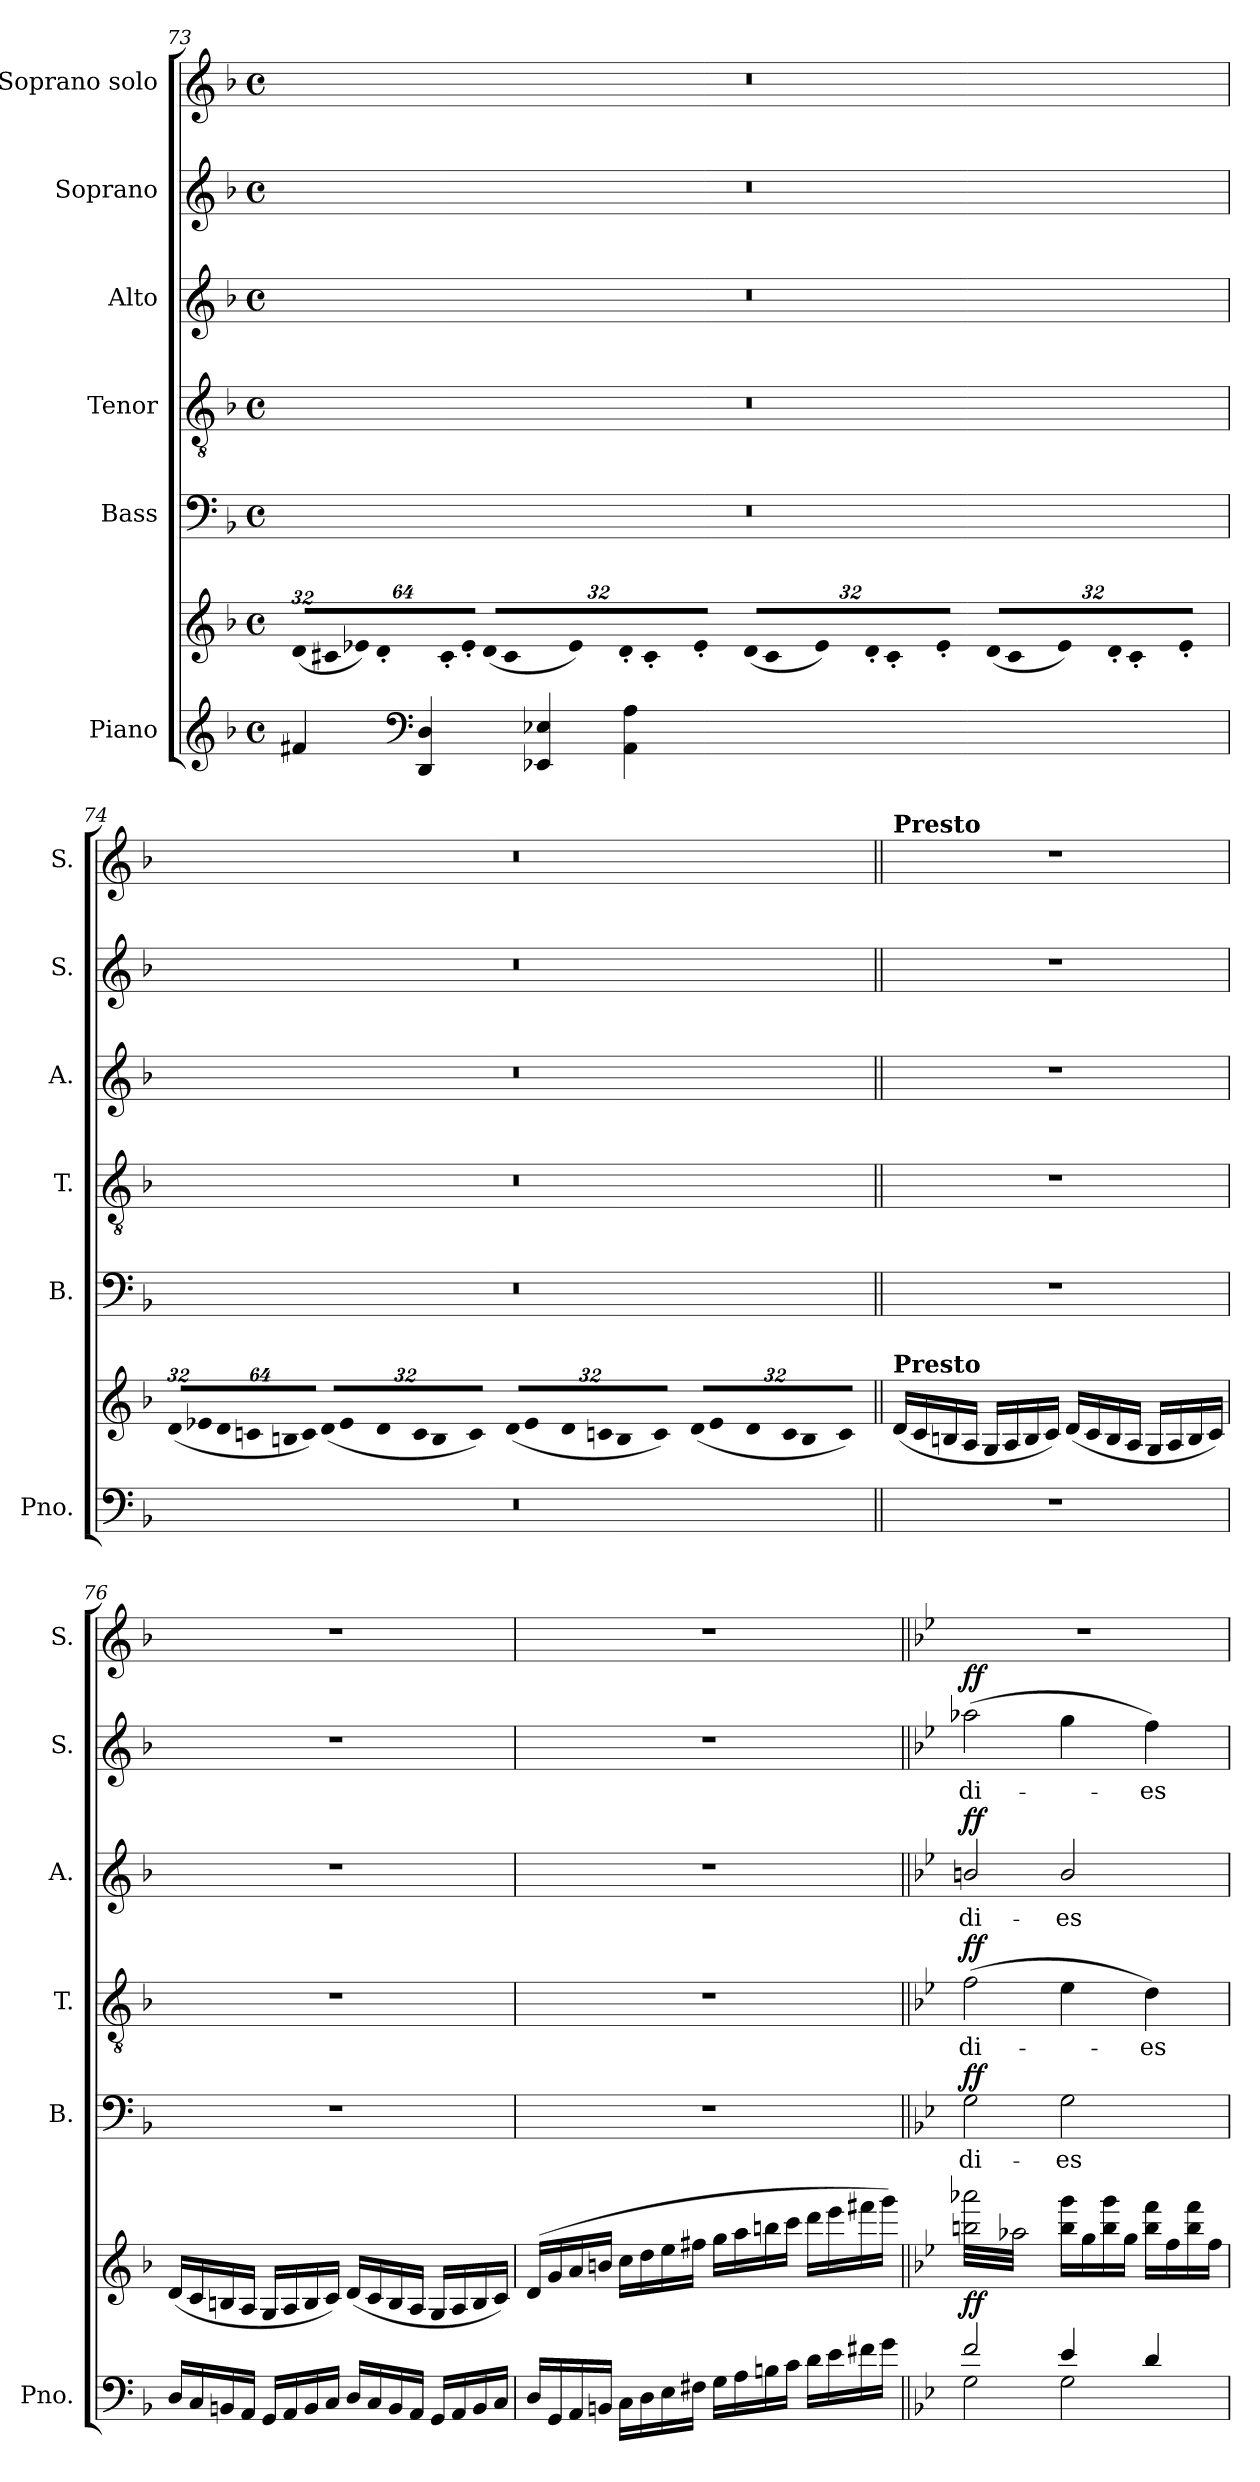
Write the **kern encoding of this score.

**kern	**kern	**dynam	**kern	**text	**dynam	**kern	**text	**dynam	**kern	**text	**dynam	**kern	**text	**dynam	**kern
*part6	*part6	*part6	*part5	*part5	*part5	*part4	*part4	*part4	*part3	*part3	*part3	*part2	*part2	*part2	*part1
*staff7	*staff6	*staff6/7	*staff5	*staff5	*staff5	*staff4	*staff4	*staff4	*staff3	*staff3	*staff3	*staff2	*staff2	*staff2	*staff1
*I"Piano	*	*	*I"Bass	*	*	*I"Tenor	*	*	*I"Alto	*	*	*I"Soprano	*	*	*I"Soprano solo
*I'Pno.	*	*	*I'B.	*	*	*I'T.	*	*	*I'A.	*	*	*I'S.	*	*	*I'S.
!!LO:LB:g=z
*clefG2	*clefG2	*	*clefF4	*	*	*clefGv2	*	*	*clefG2	*	*	*clefG2	*	*	*clefG2
*	*	*	*	*	*	*ITrd7c12	*	*	*	*	*	*	*	*	*
*k[b-]	*k[b-]	*	*k[b-]	*	*	*k[b-]	*	*	*k[b-]	*	*	*k[b-]	*	*	*k[b-]
*d:	*d:	*	*d:	*	*	*d:	*	*	*d:	*	*	*d:	*	*	*d:
*M4/4	*M4/4	*	*M4/4	*	*	*M4/4	*	*	*M4/4	*	*	*M4/4	*	*	*M4/4
*met(c)	*met(c)	*	*met(c)	*	*	*met(c)	*	*	*met(c)	*	*	*met(c)	*	*	*met(c)
*	*Xbrackettup	*	*	*	*	*	*	*	*	*	*	*	*	*	*
=73	=73	=73	=73	=73	=73	=73	=73	=73	=73	=73	=73	=73	=73	=73	=73
!	!LO:N:vis=16	!	!	!	!	!	!	!	!	!	!	!	!	!	!
4f#Xi/	(512%21di/LL	.	1r	.	.	1r	.	.	1r	.	.	1r	.	.	1r
!	!LO:N:vis=16	!	!	!	!	!	!	!	!	!	!	!	!	!	!
.	1024%43c#Xi/	.	.	.	.	.	.	.	.	.	.	.	.	.	.
!	!LO:N:vis=16	!	!	!	!	!	!	!	!	!	!	!	!	!	!
.	1024%43e-Xi/)	.	.	.	.	.	.	.	.	.	.	.	.	.	.
!	!LO:N:vis=16	!	!	!	!	!	!	!	!	!	!	!	!	!	!
.	512%21d'i/	.	.	.	.	.	.	.	.	.	.	.	.	.	.
!	!LO:N:vis=16	!	!	!	!	!	!	!	!	!	!	!	!	!	!
.	1024%43c#'i/	.	.	.	.	.	.	.	.	.	.	.	.	.	.
!	!LO:N:vis=16	!	!	!	!	!	!	!	!	!	!	!	!	!	!
.	1024%43e-'i/JJ	.	.	.	.	.	.	.	.	.	.	.	.	.	.
*clefF4	*	*	*	*	*	*	*	*	*	*	*	*	*	*	*
!	!LO:N:vis=16	!	!	!	!	!	!	!	!	!	!	!	!	!	!
4DDi/ 4Di	(512%21di/LL	.	.	.	.	.	.	.	.	.	.	.	.	.	.
!	!LO:N:vis=16	!	!	!	!	!	!	!	!	!	!	!	!	!	!
.	1024%43c#i/	.	.	.	.	.	.	.	.	.	.	.	.	.	.
!	!LO:N:vis=16	!	!	!	!	!	!	!	!	!	!	!	!	!	!
.	1024%43e-i/)	.	.	.	.	.	.	.	.	.	.	.	.	.	.
!	!LO:N:vis=16	!	!	!	!	!	!	!	!	!	!	!	!	!	!
.	512%21d'i/	.	.	.	.	.	.	.	.	.	.	.	.	.	.
!	!LO:N:vis=16	!	!	!	!	!	!	!	!	!	!	!	!	!	!
.	1024%43c#'i/	.	.	.	.	.	.	.	.	.	.	.	.	.	.
!	!LO:N:vis=16	!	!	!	!	!	!	!	!	!	!	!	!	!	!
.	1024%43e-'i/JJ	.	.	.	.	.	.	.	.	.	.	.	.	.	.
!	!LO:N:vis=16	!	!	!	!	!	!	!	!	!	!	!	!	!	!
4EE-Xi/ 4E-Xi	(512%21di/LL	.	.	.	.	.	.	.	.	.	.	.	.	.	.
!	!LO:N:vis=16	!	!	!	!	!	!	!	!	!	!	!	!	!	!
.	1024%43c#i/	.	.	.	.	.	.	.	.	.	.	.	.	.	.
!	!LO:N:vis=16	!	!	!	!	!	!	!	!	!	!	!	!	!	!
.	1024%43e-i/)	.	.	.	.	.	.	.	.	.	.	.	.	.	.
!	!LO:N:vis=16	!	!	!	!	!	!	!	!	!	!	!	!	!	!
.	512%21d'i/	.	.	.	.	.	.	.	.	.	.	.	.	.	.
!	!LO:N:vis=16	!	!	!	!	!	!	!	!	!	!	!	!	!	!
.	1024%43c#'i/	.	.	.	.	.	.	.	.	.	.	.	.	.	.
!	!LO:N:vis=16	!	!	!	!	!	!	!	!	!	!	!	!	!	!
.	1024%43e-'i/JJ	.	.	.	.	.	.	.	.	.	.	.	.	.	.
!	!LO:N:vis=16	!	!	!	!	!	!	!	!	!	!	!	!	!	!
4AAi\ 4Ai	(512%21di/LL	.	.	.	.	.	.	.	.	.	.	.	.	.	.
!	!LO:N:vis=16	!	!	!	!	!	!	!	!	!	!	!	!	!	!
.	1024%43c#i/	.	.	.	.	.	.	.	.	.	.	.	.	.	.
!	!LO:N:vis=16	!	!	!	!	!	!	!	!	!	!	!	!	!	!
.	1024%43e-i/)	.	.	.	.	.	.	.	.	.	.	.	.	.	.
!	!LO:N:vis=16	!	!	!	!	!	!	!	!	!	!	!	!	!	!
.	512%21d'i/	.	.	.	.	.	.	.	.	.	.	.	.	.	.
!	!LO:N:vis=16	!	!	!	!	!	!	!	!	!	!	!	!	!	!
.	1024%43c#'i/	.	.	.	.	.	.	.	.	.	.	.	.	.	.
!	!LO:N:vis=16	!	!	!	!	!	!	!	!	!	!	!	!	!	!
.	1024%43e-'i/JJ	.	.	.	.	.	.	.	.	.	.	.	.	.	.
=74	=74	=74	=74	=74	=74	=74	=74	=74	=74	=74	=74	=74	=74	=74	=74
!	!LO:N:vis=16	!	!	!	!	!	!	!	!	!	!	!	!	!	!
1r	(512%21di/LL	.	1r	.	.	1r	.	.	1r	.	.	1r	.	.	1r
!	!LO:N:vis=16	!	!	!	!	!	!	!	!	!	!	!	!	!	!
.	1024%43e-Xi/	.	.	.	.	.	.	.	.	.	.	.	.	.	.
!	!LO:N:vis=16	!	!	!	!	!	!	!	!	!	!	!	!	!	!
.	1024%43di/	.	.	.	.	.	.	.	.	.	.	.	.	.	.
!	!LO:N:vis=16	!	!	!	!	!	!	!	!	!	!	!	!	!	!
.	512%21cni/	.	.	.	.	.	.	.	.	.	.	.	.	.	.
!	!LO:N:vis=16	!	!	!	!	!	!	!	!	!	!	!	!	!	!
.	1024%43Bni/	.	.	.	.	.	.	.	.	.	.	.	.	.	.
!	!LO:N:vis=16	!	!	!	!	!	!	!	!	!	!	!	!	!	!
.	1024%43ci/JJ)	.	.	.	.	.	.	.	.	.	.	.	.	.	.
!	!LO:N:vis=16	!	!	!	!	!	!	!	!	!	!	!	!	!	!
.	(512%21di/LL	.	.	.	.	.	.	.	.	.	.	.	.	.	.
!	!LO:N:vis=16	!	!	!	!	!	!	!	!	!	!	!	!	!	!
.	1024%43e-i/	.	.	.	.	.	.	.	.	.	.	.	.	.	.
!	!LO:N:vis=16	!	!	!	!	!	!	!	!	!	!	!	!	!	!
.	1024%43di/	.	.	.	.	.	.	.	.	.	.	.	.	.	.
!	!LO:N:vis=16	!	!	!	!	!	!	!	!	!	!	!	!	!	!
.	512%21ci/	.	.	.	.	.	.	.	.	.	.	.	.	.	.
!	!LO:N:vis=16	!	!	!	!	!	!	!	!	!	!	!	!	!	!
.	1024%43Bi/	.	.	.	.	.	.	.	.	.	.	.	.	.	.
!	!LO:N:vis=16	!	!	!	!	!	!	!	!	!	!	!	!	!	!
.	1024%43ci/JJ)	.	.	.	.	.	.	.	.	.	.	.	.	.	.
!	!LO:N:vis=16	!	!	!	!	!	!	!	!	!	!	!	!	!	!
.	(512%21di/LL	.	.	.	.	.	.	.	.	.	.	.	.	.	.
!	!LO:N:vis=16	!	!	!	!	!	!	!	!	!	!	!	!	!	!
.	1024%43e-i/	.	.	.	.	.	.	.	.	.	.	.	.	.	.
!	!LO:N:vis=16	!	!	!	!	!	!	!	!	!	!	!	!	!	!
.	1024%43di/	.	.	.	.	.	.	.	.	.	.	.	.	.	.
!	!LO:N:vis=16	!	!	!	!	!	!	!	!	!	!	!	!	!	!
.	512%21cni/	.	.	.	.	.	.	.	.	.	.	.	.	.	.
!	!LO:N:vis=16	!	!	!	!	!	!	!	!	!	!	!	!	!	!
.	1024%43Bi/	.	.	.	.	.	.	.	.	.	.	.	.	.	.
!	!LO:N:vis=16	!	!	!	!	!	!	!	!	!	!	!	!	!	!
.	1024%43ci/JJ)	.	.	.	.	.	.	.	.	.	.	.	.	.	.
!	!LO:N:vis=16	!	!	!	!	!	!	!	!	!	!	!	!	!	!
.	(512%21di/LL	.	.	.	.	.	.	.	.	.	.	.	.	.	.
!	!LO:N:vis=16	!	!	!	!	!	!	!	!	!	!	!	!	!	!
.	1024%43e-i/	.	.	.	.	.	.	.	.	.	.	.	.	.	.
!	!LO:N:vis=16	!	!	!	!	!	!	!	!	!	!	!	!	!	!
.	1024%43di/	.	.	.	.	.	.	.	.	.	.	.	.	.	.
!	!LO:N:vis=16	!	!	!	!	!	!	!	!	!	!	!	!	!	!
.	512%21ci/	.	.	.	.	.	.	.	.	.	.	.	.	.	.
!	!LO:N:vis=16	!	!	!	!	!	!	!	!	!	!	!	!	!	!
.	1024%43Bi/	.	.	.	.	.	.	.	.	.	.	.	.	.	.
!	!LO:N:vis=16	!	!	!	!	!	!	!	!	!	!	!	!	!	!
.	1024%43ci/JJ)	.	.	.	.	.	.	.	.	.	.	.	.	.	.
!!LO:LB:g=z
=75||	=75||	=75||	=75||	=75||	=75||	=75||	=75||	=75||	=75||	=75||	=75||	=75||	=75||	=75||	=75||
*	*MM160	*	*	*	*	*	*	*	*	*	*	*	*	*	*MM160
!	!	!	!	!	!	!	!	!	!	!	!	!	!	!	!LO:TX:a:B:t=Presto
!	!LO:TX:a:B:t=Presto	!	!	!	!	!	!	!	!	!	!	!	!	!	!
1r	(16di/LL	.	1r	.	.	1r	.	.	1r	.	.	1r	.	.	1r
.	16ci/	.	.	.	.	.	.	.	.	.	.	.	.	.	.
.	16Bni/	.	.	.	.	.	.	.	.	.	.	.	.	.	.
.	16Ai/JJ	.	.	.	.	.	.	.	.	.	.	.	.	.	.
.	16Gi/LL	.	.	.	.	.	.	.	.	.	.	.	.	.	.
.	16Ai/	.	.	.	.	.	.	.	.	.	.	.	.	.	.
.	16Bi/	.	.	.	.	.	.	.	.	.	.	.	.	.	.
.	16ci/JJ)	.	.	.	.	.	.	.	.	.	.	.	.	.	.
.	(16di/LL	.	.	.	.	.	.	.	.	.	.	.	.	.	.
.	16ci/	.	.	.	.	.	.	.	.	.	.	.	.	.	.
.	16Bi/	.	.	.	.	.	.	.	.	.	.	.	.	.	.
.	16Ai/JJ	.	.	.	.	.	.	.	.	.	.	.	.	.	.
.	16Gi/LL	.	.	.	.	.	.	.	.	.	.	.	.	.	.
.	16Ai/	.	.	.	.	.	.	.	.	.	.	.	.	.	.
.	16Bi/	.	.	.	.	.	.	.	.	.	.	.	.	.	.
.	16ci/JJ)	.	.	.	.	.	.	.	.	.	.	.	.	.	.
=76	=76	=76	=76	=76	=76	=76	=76	=76	=76	=76	=76	=76	=76	=76	=76
16Di/LL	(16di/LL	.	1r	.	.	1r	.	.	1r	.	.	1r	.	.	1r
16Ci/	16ci/	.	.	.	.	.	.	.	.	.	.	.	.	.	.
16BBni/	16Bni/	.	.	.	.	.	.	.	.	.	.	.	.	.	.
16AAi/JJ	16Ai/JJ	.	.	.	.	.	.	.	.	.	.	.	.	.	.
16GGi/LL	16Gi/LL	.	.	.	.	.	.	.	.	.	.	.	.	.	.
16AAi/	16Ai/	.	.	.	.	.	.	.	.	.	.	.	.	.	.
16BBi/	16Bi/	.	.	.	.	.	.	.	.	.	.	.	.	.	.
16Ci/JJ	16ci/JJ)	.	.	.	.	.	.	.	.	.	.	.	.	.	.
16Di/LL	(16di/LL	.	.	.	.	.	.	.	.	.	.	.	.	.	.
16Ci/	16ci/	.	.	.	.	.	.	.	.	.	.	.	.	.	.
16BBi/	16Bi/	.	.	.	.	.	.	.	.	.	.	.	.	.	.
16AAi/JJ	16Ai/JJ	.	.	.	.	.	.	.	.	.	.	.	.	.	.
16GGi/LL	16Gi/LL	.	.	.	.	.	.	.	.	.	.	.	.	.	.
16AAi/	16Ai/	.	.	.	.	.	.	.	.	.	.	.	.	.	.
16BBi/	16Bi/	.	.	.	.	.	.	.	.	.	.	.	.	.	.
16Ci/JJ	16ci/JJ)	.	.	.	.	.	.	.	.	.	.	.	.	.	.
!!LO:PB:g=z
=77	=77	=77	=77	=77	=77	=77	=77	=77	=77	=77	=77	=77	=77	=77	=77
16Di/LL	(16di/LL	.	1r	.	.	1r	.	.	1r	.	.	1r	.	.	1r
16GGi/	16gi/	.	.	.	.	.	.	.	.	.	.	.	.	.	.
16AAi/	16ai/	.	.	.	.	.	.	.	.	.	.	.	.	.	.
16BBni/JJ	16bni/JJ	.	.	.	.	.	.	.	.	.	.	.	.	.	.
16Ci\LL	16cci\LL	.	.	.	.	.	.	.	.	.	.	.	.	.	.
16Di\	16ddi\	.	.	.	.	.	.	.	.	.	.	.	.	.	.
16Ei\	16eei\	.	.	.	.	.	.	.	.	.	.	.	.	.	.
16F#Xi\JJ	16ff#Xi\JJ	.	.	.	.	.	.	.	.	.	.	.	.	.	.
16Gi\LL	16ggi\LL	.	.	.	.	.	.	.	.	.	.	.	.	.	.
16Ai\	16aai\	.	.	.	.	.	.	.	.	.	.	.	.	.	.
16Bni\	16bbni\	.	.	.	.	.	.	.	.	.	.	.	.	.	.
16ci\JJ	16ccci\JJ	.	.	.	.	.	.	.	.	.	.	.	.	.	.
16di\LL	16dddi\LL	.	.	.	.	.	.	.	.	.	.	.	.	.	.
16ei\	16eeei\	.	.	.	.	.	.	.	.	.	.	.	.	.	.
16f#Xi\	16fff#Xi\	.	.	.	.	.	.	.	.	.	.	.	.	.	.
16gi\JJ	16gggi\JJ)	.	.	.	.	.	.	.	.	.	.	.	.	.	.
=78||	=78||	=78||	=78||	=78||	=78||	=78||	=78||	=78||	=78||	=78||	=78||	=78||	=78||	=78||	=78||
*k[b-e-]	*k[b-e-]	*	*k[b-e-]	*	*	*k[b-e-]	*	*	*k[b-e-]	*	*	*k[b-e-]	*	*	*k[b-e-]
*g:	*g:	*	*g:	*	*	*g:	*	*	*g:	*	*	*g:	*	*	*g:
*^	*	*	*	*	*	*	*	*	*	*	*	*	*	*	*
*	*	*brackettup	*	*	*	*	*	*	*	*	*	*	*	*	*	*
!	!	!	!	!	!LO:LY:b:color=#000000	!	!	!	!	!	!	!	!	!	!	!
!	!	!	!	!	!	!	!	!LO:LY:b:color=#000000	!	!	!	!	!	!	!	!
!	!	!	!	!	!	!	!	!	!	!	!LO:LY:b:color=#000000	!	!	!	!	!
!	!	!	!	!	!	!	!	!	!	!	!	!	!	!LO:LY:b:color=#000000	!	!
*	*	*tremolo	*	*	*	*	*	*	*	*	*	*	*	*	*	*
2fi/	2Gi\	32bbni\ 32aaa-XiLLL	ff	2Gi\	di-	ff	(2Fi\	di-	ff	2bni/	di-	ff	(2aa-Xi\	di-	ff	1r
.	.	32aa-Xi\	.	.	.	.	.	.	.	.	.	.	.	.	.	.
.	.	32bbni\ 32aaa-Xi	.	.	.	.	.	.	.	.	.	.	.	.	.	.
.	.	32aa-Xi\	.	.	.	.	.	.	.	.	.	.	.	.	.	.
.	.	32bbni\ 32aaa-Xi	.	.	.	.	.	.	.	.	.	.	.	.	.	.
.	.	32aa-Xi\	.	.	.	.	.	.	.	.	.	.	.	.	.	.
.	.	32bbni\ 32aaa-Xi	.	.	.	.	.	.	.	.	.	.	.	.	.	.
.	.	32aa-Xi\	.	.	.	.	.	.	.	.	.	.	.	.	.	.
.	.	32bbni\ 32aaa-Xi	.	.	.	.	.	.	.	.	.	.	.	.	.	.
.	.	32aa-Xi\	.	.	.	.	.	.	.	.	.	.	.	.	.	.
.	.	32bbni\ 32aaa-Xi	.	.	.	.	.	.	.	.	.	.	.	.	.	.
.	.	32aa-Xi\	.	.	.	.	.	.	.	.	.	.	.	.	.	.
.	.	32bbni\ 32aaa-Xi	.	.	.	.	.	.	.	.	.	.	.	.	.	.
.	.	32aa-Xi\	.	.	.	.	.	.	.	.	.	.	.	.	.	.
.	.	32bbni\ 32aaa-Xi	.	.	.	.	.	.	.	.	.	.	.	.	.	.
.	.	32aa-Xi\JJJ	.	.	.	.	.	.	.	.	.	.	.	.	.	.
*	*	*Xtremolo	*	*	*	*	*	*	*	*	*	*	*	*	*	*
!	!	!	!	!	!LO:LY:b:color=#000000	!	!	!	!	!	!	!	!	!	!	!
!	!	!	!	!	!	!	!	!	!	!	!LO:LY:b:color=#000000	!	!	!	!	!
4e-i/	2Gi\	16bbi\ 16gggiLL	.	2Gi\	-es	.	4E-i\	.	.	2bi/	-es	.	4ggi\	.	.	.
.	.	.	.	.	.	.	.	.	.	.	.	.	.	.	.	.
.	.	16ggi\	.	.	.	.	.	.	.	.	.	.	.	.	.	.
.	.	.	.	.	.	.	.	.	.	.	.	.	.	.	.	.
.	.	16bbi\ 16gggi	.	.	.	.	.	.	.	.	.	.	.	.	.	.
.	.	.	.	.	.	.	.	.	.	.	.	.	.	.	.	.
.	.	16ggi\JJ	.	.	.	.	.	.	.	.	.	.	.	.	.	.
.	.	.	.	.	.	.	.	.	.	.	.	.	.	.	.	.
!	!	!	!	!	!	!	!	!LO:LY:b:color=#000000	!	!	!	!	!	!	!	!
!	!	!	!	!	!	!	!	!	!	!	!	!	!	!LO:LY:b:color=#000000	!	!
4di/	.	16bbi\ 16fffiLL	.	.	.	.	4Di\)	-es	.	.	.	.	4ffi\)	-es	.	.
.	.	16ffi\	.	.	.	.	.	.	.	.	.	.	.	.	.	.
.	.	16bbi\ 16fffi	.	.	.	.	.	.	.	.	.	.	.	.	.	.
.	.	16ffi\JJ	.	.	.	.	.	.	.	.	.	.	.	.	.	.
*v	*v	*	*	*	*	*	*	*	*	*	*	*	*	*	*	*
=	=	=	=	=	=	=	=	=	=	=	=	=	=	=	=
*-	*-	*-	*-	*-	*-	*-	*-	*-	*-	*-	*-	*-	*-	*-	*-
